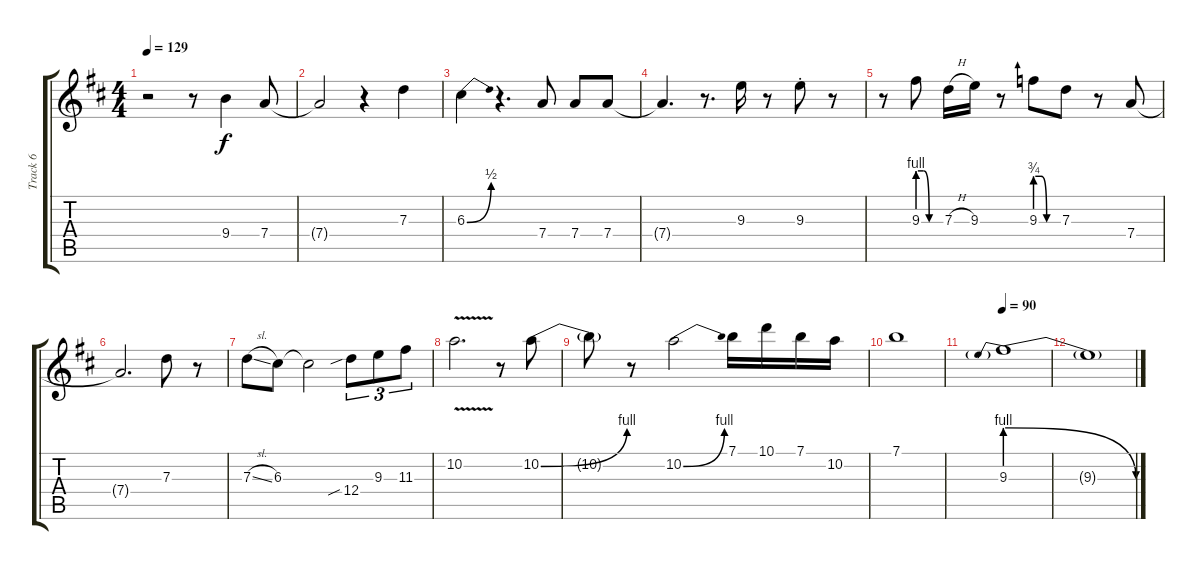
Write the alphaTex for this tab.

\track ("Track 6" "Track 6") {instrument distortionguitar}
\staff {score tabs}
\tuning (E4 B3 G3 D3 A2 E2) {hide}
\ts (4 4)
\tempo 129
\clef g2
\ks bminor
r.2{dy f} r.8 9.4.4 7.4.8 |
7.4{t}.2 r.4 7.3.4 |
6.3{be (bend 0 0 60 2)}.4 r.4{d} 7.4.8 7.4.8 7.4.8 |
7.4{t}.4{d} r.8{d} 9.3.16 r.8 9.3{st}.8 r.8 |
r.8 9.3{be (custom 0 4 15 4 30 0 60 0)}.8 7.3{h}.16 9.3.16 r.8 9.3{be (custom 0 3 15 3 30 0 60 0)}.8 7.3.8 r.8 7.4.8 |
7.4{t}.2{d} 7.3.8 r.8 |
7.3{sl}.8 6.3.8 6.3{t}.2 12.4{sib}.8{tu (3 2)} 9.3.8{tu (3 2)} 11.3.8{tu (3 2)} |
10.2{v}.2{d} r.8{volume 0 instrument distortionguitar} 10.2{be (bend 0 0 60 4)}.8 |
10.2{t}.8 r.8 10.2{be (bend 0 0 60 4)}.2 7.1.16 10.1.16 7.1.16 10.2.16 |
7.1.1 |
\tempo 90
9.3{be (prebendrelease 0 4 60 0)}.1{volume 16 instrument distortionguitar} |
9.3{t}.1
